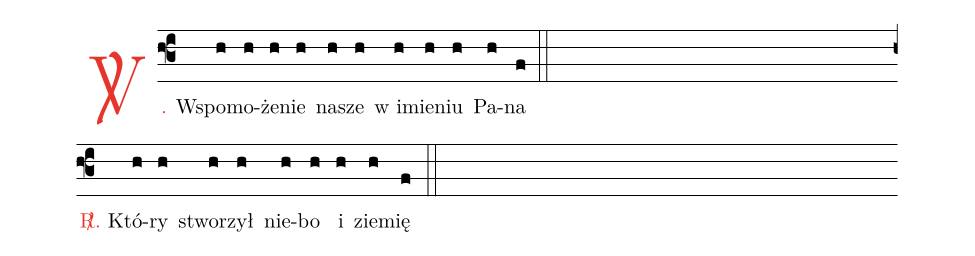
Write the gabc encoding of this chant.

%%
(f3)<c><sp>V/</sp>.</c> Wspo(h)mo(h)że(h)nie(h) na(h)sze(h) w i(h)mie(h)niu(h) Pa(h)na(f) (::) (Z)
<c><sp>R/</sp>.</c> Któ(h)ry(h) stwo(h)rzył(h) nie(h)bo(h) i(h) zie(h)mię(f) (::) (Z)
